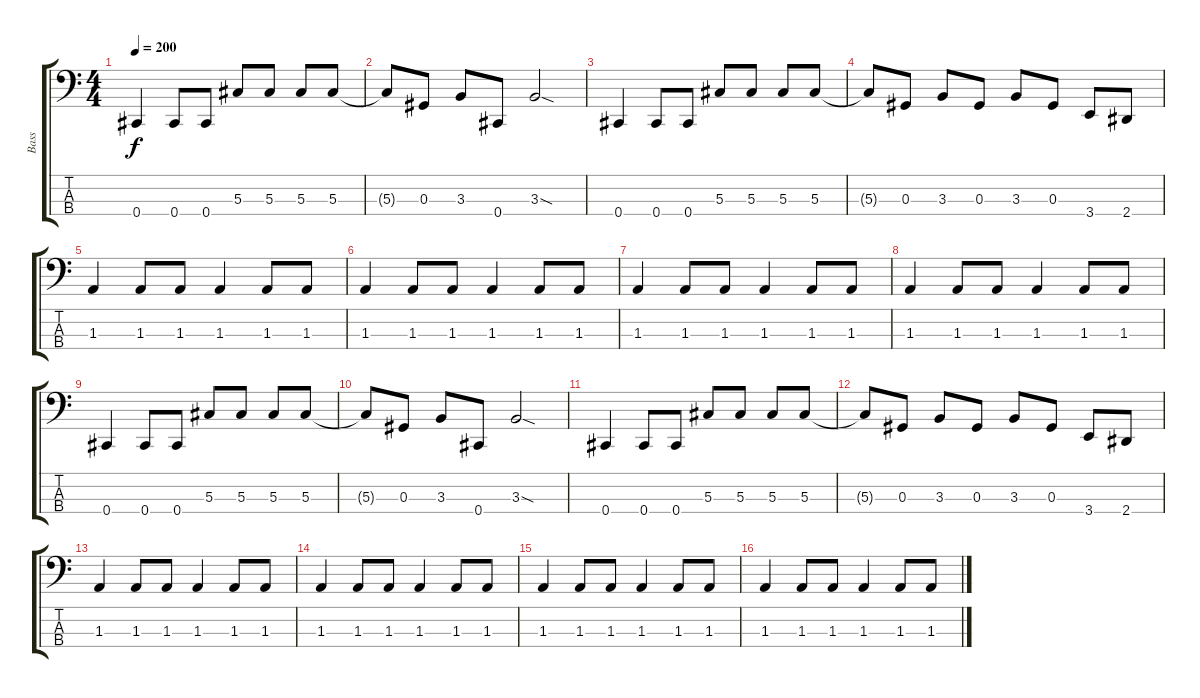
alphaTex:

\track ("Bass" "Bass") {instrument electricbasspick}
\staff {score tabs}
\tuning (Gb2 Db2 Ab1 Db1) {hide}
\ts (4 4)
\tempo 200
\clef f4
\ks c
0.4.4{dy f} 0.4.8 0.4.8 5.3.8 5.3.8 5.3.8 5.3.8 |
5.3{t}.8 0.3.8 3.3.8 0.4.8 3.3{sod}.2 |
0.4.4 0.4.8 0.4.8 5.3.8 5.3.8 5.3.8 5.3.8 |
5.3{t}.8 0.3.8 3.3.8 0.3.8 3.3.8 0.3.8 3.4.8 2.4.8 |
1.3.4 1.3.8 1.3.8 1.3.4 1.3.8 1.3.8 |
1.3.4 1.3.8 1.3.8 1.3.4 1.3.8 1.3.8 |
1.3.4 1.3.8 1.3.8 1.3.4 1.3.8 1.3.8 |
1.3.4 1.3.8 1.3.8 1.3.4 1.3.8 1.3.8 |
0.4.4 0.4.8 0.4.8 5.3.8 5.3.8 5.3.8 5.3.8 |
5.3{t}.8 0.3.8 3.3.8 0.4.8 3.3{sod}.2 |
0.4.4 0.4.8 0.4.8 5.3.8 5.3.8 5.3.8 5.3.8 |
5.3{t}.8 0.3.8 3.3.8 0.3.8 3.3.8 0.3.8 3.4.8 2.4.8 |
1.3.4 1.3.8 1.3.8 1.3.4 1.3.8 1.3.8 |
1.3.4 1.3.8 1.3.8 1.3.4 1.3.8 1.3.8 |
1.3.4 1.3.8 1.3.8 1.3.4 1.3.8 1.3.8 |
1.3.4 1.3.8 1.3.8 1.3.4 1.3.8 1.3.8
